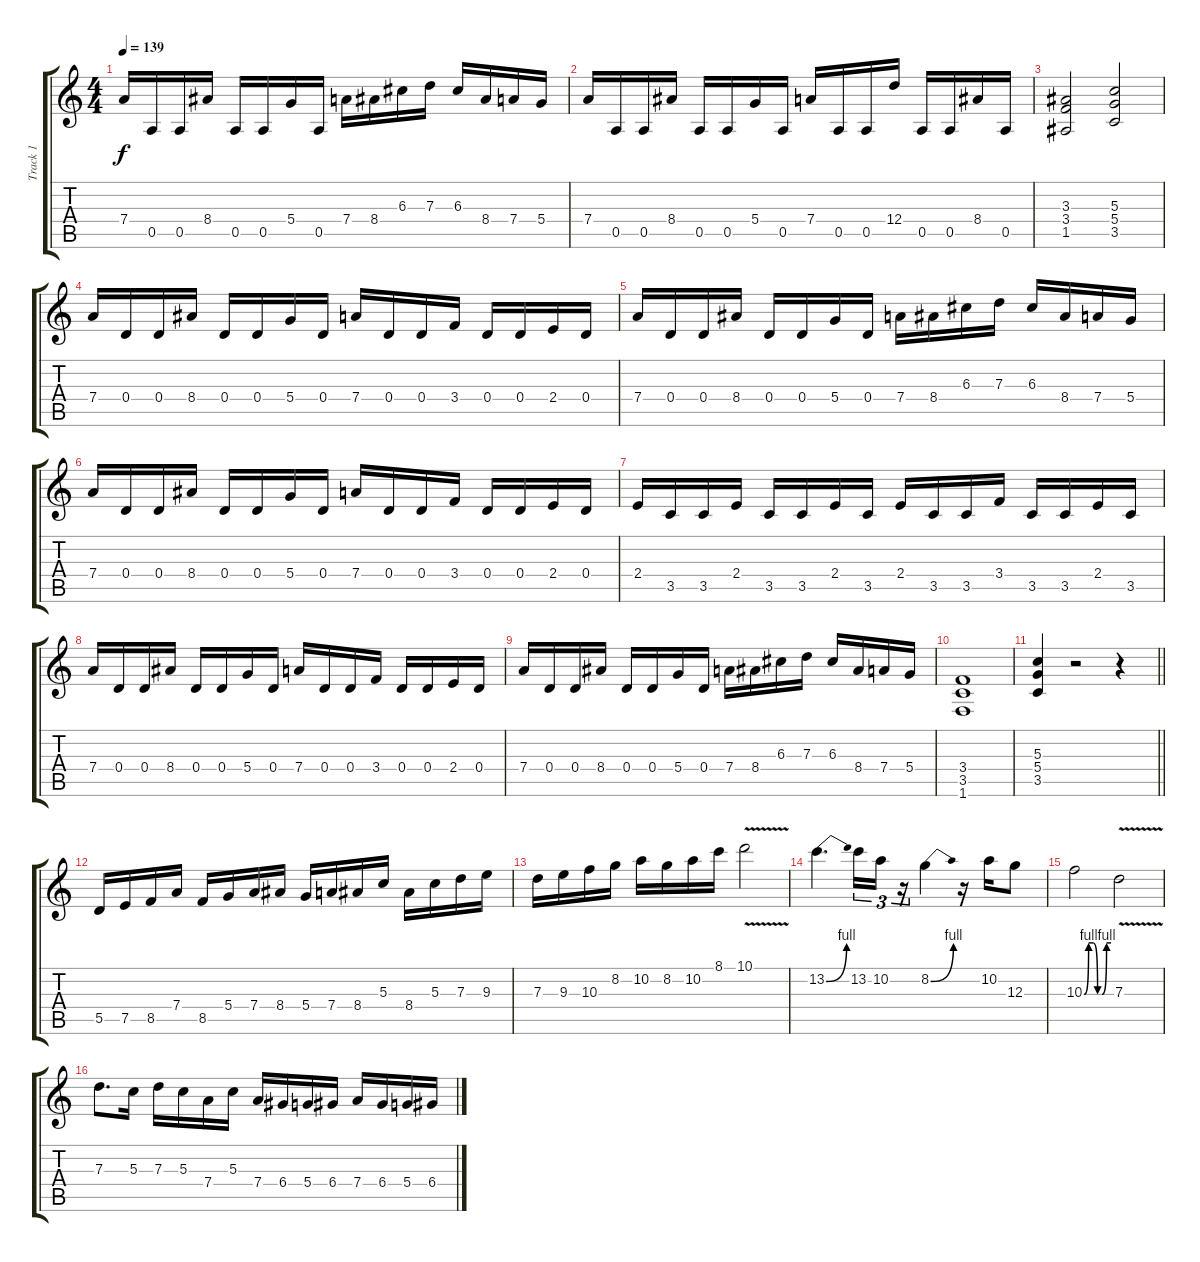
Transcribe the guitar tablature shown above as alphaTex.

\track ("Track 1" "Track 1") {instrument distortionguitar}
\staff {score tabs}
\tuning (E4 B3 G3 D3 A2 E2) {hide}
\ts (4 4)
\tempo 139
\clef g2
\ks c
7.4.16{dy f} 0.5.16 0.5.16 8.4.16 0.5.16 0.5.16 5.4.16 0.5.16 7.4.16 8.4.16 6.3.16 7.3.16 6.3.16 8.4.16 7.4.16 5.4.16 |
7.4.16 0.5.16 0.5.16 8.4.16 0.5.16 0.5.16 5.4.16 0.5.16 7.4.16 0.5.16 0.5.16 12.4.16 0.5.16 0.5.16 8.4.16 0.5.16 |
(3.3 3.4 1.5).2 (5.3 5.4 3.5).2 |
7.4.16 0.4.16 0.4.16 8.4.16 0.4.16 0.4.16 5.4.16 0.4.16 7.4.16 0.4.16 0.4.16 3.4.16 0.4.16 0.4.16 2.4.16 0.4.16 |
7.4.16 0.4.16 0.4.16 8.4.16 0.4.16 0.4.16 5.4.16 0.4.16 7.4.16 8.4.16 6.3.16 7.3.16 6.3.16 8.4.16 7.4.16 5.4.16 |
7.4.16 0.4.16 0.4.16 8.4.16 0.4.16 0.4.16 5.4.16 0.4.16 7.4.16 0.4.16 0.4.16 3.4.16 0.4.16 0.4.16 2.4.16 0.4.16 |
2.4.16 3.5.16 3.5.16 2.4.16 3.5.16 3.5.16 2.4.16 3.5.16 2.4.16 3.5.16 3.5.16 3.4.16 3.5.16 3.5.16 2.4.16 3.5.16 |
7.4.16 0.4.16 0.4.16 8.4.16 0.4.16 0.4.16 5.4.16 0.4.16 7.4.16 0.4.16 0.4.16 3.4.16 0.4.16 0.4.16 2.4.16 0.4.16 |
7.4.16 0.4.16 0.4.16 8.4.16 0.4.16 0.4.16 5.4.16 0.4.16 7.4.16 8.4.16 6.3.16 7.3.16 6.3.16 8.4.16 7.4.16 5.4.16 |
(3.4 3.5 1.6).1 |
\barLineRight lightlight
(5.3 5.4 3.5).4 r.2 r.4 |
5.5.16 7.5.16 8.5.16 7.4.16 8.5.16 5.4.16 7.4.16 8.4.16 5.4.16 7.4.16 8.4.16 5.3.16 8.4.16 5.3.16 7.3.16 9.3.16 |
7.3.16 9.3.16 10.3.16 8.2.16 10.2.16 8.2.16 10.2.16 8.1.16 10.1{v}.2 |
13.2{be (bend 0 0 60 4)}.4{d} 13.2.16{tu (3 2)} 10.2.16{tu (3 2)} r.16{tu (3 2)} 8.2{be (bend 0 0 60 4)}.4 r.16 10.2.16 12.3.8 |
10.3{be (custom 0 0 10 4 20 4 30 0 40 0 50 4 60 4)}.2 7.3{v}.2 |
7.3.8{d} 5.3.16 7.3.16 5.3.16 7.4.16 5.3.16 7.4.16 6.4.16 5.4.16 6.4.16 7.4.16 6.4.16 5.4.16 6.4.16
